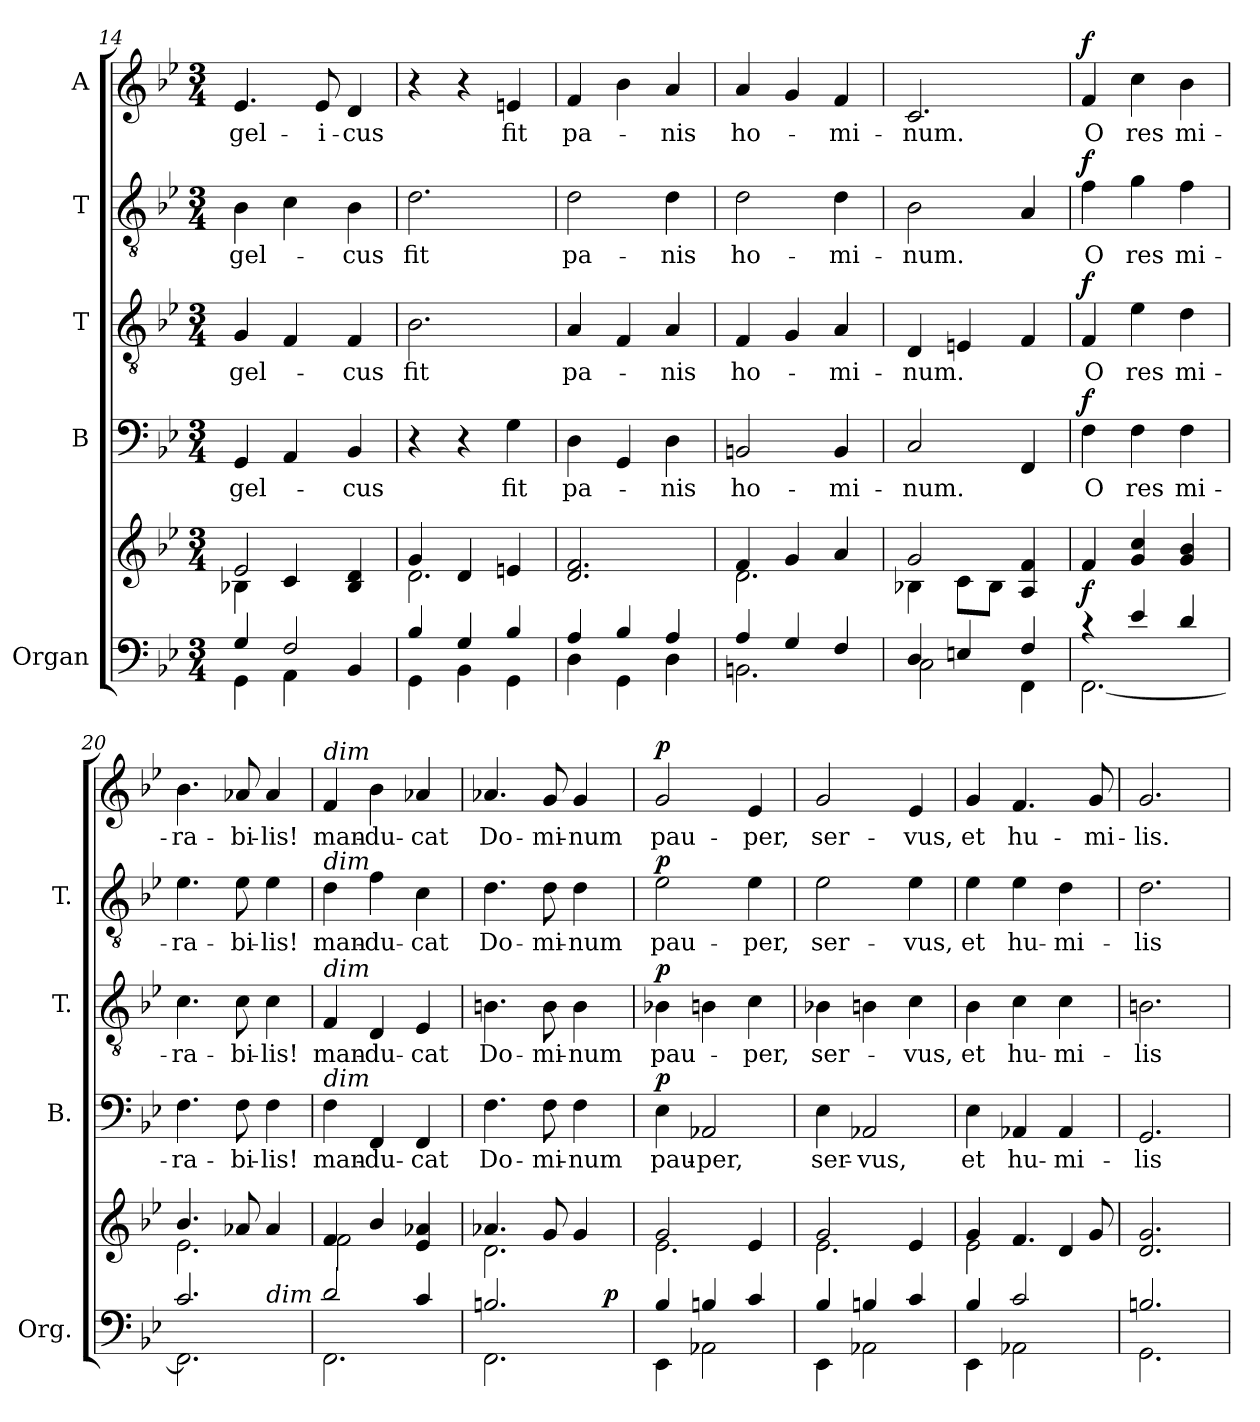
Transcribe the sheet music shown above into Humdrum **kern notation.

**kern	**kern	**dynam	**kern	**text	**dynam	**kern	**text	**dynam	**kern	**text	**dynam	**kern	**text	**dynam
*part5	*part5	*part5	*part4	*part4	*part4	*part3	*part3	*part3	*part2	*part2	*part2	*part1	*part1	*part1
*staff6	*staff5	*staff5/6	*staff4	*staff4	*staff4	*staff3	*staff3	*staff3	*staff2	*staff2	*staff2	*staff1	*staff1	*staff1
*I"Organ	*	*	*I"B	*	*	*I"T	*	*	*I"T	*	*	*I"A	*	*
*I'Org.	*	*	*I'B.	*	*	*I'T.	*	*	*I'T.	*	*	*	*	*
*clefF4	*clefG2	*	*clefF4	*	*	*clefGv2	*	*	*clefGv2	*	*	*clefG2	*	*
*	*	*	*	*	*	*ITrd7c12	*	*	*ITrd7c12	*	*	*	*	*
*k[b-e-]	*k[b-e-]	*	*k[b-e-]	*	*	*k[b-e-]	*	*	*k[b-e-]	*	*	*k[b-e-]	*	*
*B-:	*B-:	*	*B-:	*	*	*B-:	*	*	*B-:	*	*	*B-:	*	*
*M3/4	*M3/4	*	*M3/4	*	*	*M3/4	*	*	*M3/4	*	*	*M3/4	*	*
=14	=14	=14	=14	=14	=14	=14	=14	=14	=14	=14	=14	=14	=14	=14
*^	*^	*	*	*	*	*	*	*	*	*	*	*	*	*
!	!	!	!	!	!	!LO:LY:b	!	!	!LO:LY:b	!	!	!LO:LY:b	!	!	!LO:LY:b	!
4G/	4GG\	2e-/	4B-X\	.	4GG/	-gel-	.	4GG/	-gel-	.	4BB-\	-gel-	.	4.e-/	-gel-	.
2F/	4AA\	.	4c/	.	4AA/	.	.	4FF/	.	.	4C\	.	.	.	.	.
!	!	!	!	!	!	!	!	!	!	!	!	!	!	!	!LO:LY:b	!
.	.	.	.	.	.	.	.	.	.	.	.	.	.	8e-/	-i-	.
!	!	!	!	!	!	!LO:LY:b	!	!	!LO:LY:b	!	!	!LO:LY:b	!	!	!LO:LY:b	!
.	4BB-/	4B-/ 4d/	4ryy	.	4BB-/	-cus	.	4FF/	-cus	.	4BB-\	-cus	.	4d/	-cus	.
=15	=15	=15	=15	=15	=15	=15	=15	=15	=15	=15	=15	=15	=15	=15	=15	=15
!	!	!	!	!	!	!	!	!	!LO:LY:b	!	!	!LO:LY:b	!	!	!	!
4B-/	4GG\	4g/	2.d\	.	4r	.	.	2.BB-\	fit	.	2.D\	fit	.	4r	.	.
4G/	4BB-\	4d/	.	.	4r	.	.	.	.	.	.	.	.	4r	.	.
!	!	!	!	!	!	!LO:LY:b	!	!	!	!	!	!	!	!	!LO:LY:b	!
4B-/	4GG\	4en/	.	.	4G\	fit	.	.	.	.	.	.	.	4en/	fit	.
*	*	*v	*v	*	*	*	*	*	*	*	*	*	*	*	*	*
=16	=16	=16	=16	=16	=16	=16	=16	=16	=16	=16	=16	=16	=16	=16	=16
!	!	!	!	!	!LO:LY:b	!	!	!LO:LY:b	!	!	!LO:LY:b	!	!	!LO:LY:b	!
4A/	4D\	2.d/ 2.f/	.	4D\	pa-	.	4AA/	pa-	.	2D\	pa-	.	4f/	pa-	.
4B-/	4GG\	.	.	4GG/	.	.	4FF/	.	.	.	.	.	4b-\	.	.
!	!	!	!	!	!LO:LY:b	!	!	!LO:LY:b	!	!	!LO:LY:b	!	!	!LO:LY:b	!
4A/	4D\	.	.	4D\	-nis	.	4AA/	-nis	.	4D\	-nis	.	4a/	-nis	.
=17	=17	=17	=17	=17	=17	=17	=17	=17	=17	=17	=17	=17	=17	=17	=17
*	*	*^	*	*	*	*	*	*	*	*	*	*	*	*	*
!	!	!	!	!	!	!LO:LY:b	!	!	!LO:LY:b	!	!	!LO:LY:b	!	!	!LO:LY:b	!
4A/	2.BBn\	4f/	2.d\	.	2BBn/	ho-	.	4FF/	ho-	.	2D\	ho-	.	4a/	ho-	.
4G/	.	4g/	.	.	.	.	.	4GG/	.	.	.	.	.	4g/	.	.
!	!	!	!	!	!	!LO:LY:b	!	!	!LO:LY:b	!	!	!LO:LY:b	!	!	!LO:LY:b	!
4F/	.	4a/	.	.	4BB/	-mi-	.	4AA/	-mi-	.	4D\	-mi-	.	4f/	-mi-	.
=18	=18	=18	=18	=18	=18	=18	=18	=18	=18	=18	=18	=18	=18	=18	=18	=18
!	!	!	!	!	!	!LO:LY:b	!	!	!LO:LY:b	!	!	!LO:LY:b	!	!	!LO:LY:b	!
4D/	2C\	2g/	4B-X\	.	2C/	-num.	.	4DD/	-num.	.	2BB-\	-num.	.	2.c/	-num.	.
4En/	.	.	8c\L	.	.	.	.	4EEn/	.	.	.	.	.	.	.	.
.	.	.	8B-\J	.	.	.	.	.	.	.	.	.	.	.	.	.
4F/	4FF\	4A/ 4f/	4ryy	.	4FF/	.	.	4FF/	.	.	4AA/	.	.	.	.	.
!!LO:LB:g=z
=19	=19	=19	=19	=19	=19	=19	=19	=19	=19	=19	=19	=19	=19	=19	=19	=19
!	!	!	!	!LO:DY:a=2	!	!LO:LY:b	!LO:DY:a	!	!LO:LY:b	!LO:DY:a	!	!LO:LY:b	!LO:DY:a	!	!LO:LY:b	!LO:DY:a
*	*	*v	*v	*	*	*	*	*	*	*	*	*	*	*	*	*
4rc	[<2.FF\	4f/	f	4F\	O	f	4FF/	O	f	4F\	O	f	4f/	O	f
!	!	!	!	!	!LO:LY:b	!	!	!LO:LY:b	!	!	!LO:LY:b	!	!	!LO:LY:b	!
4e-/	.	4g/ 4cc/	.	4F\	res	.	4E-\	res	.	4G\	res	.	4cc\	res	.
!	!	!	!	!	!LO:LY:b	!	!	!LO:LY:b	!	!	!LO:LY:b	!	!	!LO:LY:b	!
4d/	.	4g/ 4b-/	.	4F\	mi-	.	4D\	mi-	.	4F\	mi-	.	4b-\	mi-	.
=20	=20	=20	=20	=20	=20	=20	=20	=20	=20	=20	=20	=20	=20	=20	=20
*	*	*^	*	*	*	*	*	*	*	*	*	*	*	*	*
!	!	!	!	!	!	!LO:LY:b	!	!	!LO:LY:b	!	!	!LO:LY:b	!	!	!LO:LY:b	!
*	*^	*	*	*	*	*	*	*	*	*	*	*	*	*	*	*
2.c/	2.FF\]	2ryy	4.b-/	2.e-\	.	4.F\	-ra-	.	4.C\	-ra-	.	4.E-\	-ra-	.	4.b-\	-ra-	.
!	!	!	!	!	!	!	!LO:LY:b	!	!	!LO:LY:b	!	!	!LO:LY:b	!	!	!LO:LY:b	!
.	.	.	8a-X/	.	.	8F\	-bi-	.	8C\	-bi-	.	8E-\	-bi-	.	8a-X/	-bi-	.
!	!	!LO:TX:a:i:t=dim	!	!	!	!	!	!	!	!	!	!	!	!	!	!	!
!	!	!	!	!	!	!	!LO:LY:b	!	!	!LO:LY:b	!	!	!LO:LY:b	!	!	!LO:LY:b	!
.	.	4ryy	4a-/	.	.	4F\	-lis!	.	4C\	-lis!	.	4E-\	-lis!	.	4a-/	-lis!	.
=21	=21	=21	=21	=21	=21	=21	=21	=21	=21	=21	=21	=21	=21	=21	=21	=21	=21
!	!	!	!	!	!	!	!	!	!	!	!	!	!	!	!LO:TX:a:i:t=dim	!	!
!	!	!	!	!	!	!	!	!	!	!	!	!LO:TX:a:i:t=dim	!	!	!	!	!
!	!	!	!	!	!	!	!	!	!LO:TX:a:i:t=dim	!	!	!	!	!	!	!	!
!	!	!	!	!	!	!LO:TX:a:i:t=dim	!	!	!	!	!	!	!	!	!	!	!
!	!	!	!	!	!	!	!LO:LY:b	!	!	!LO:LY:b	!	!	!LO:LY:b	!	!	!LO:LY:b	!
*	*v	*v	*	*	*	*	*	*	*	*	*	*	*	*	*	*	*
2d/	2.FF\	4f/	2f\	.	4F\	man-	.	4FF/	man-	.	4D\	man-	.	4f/	man-	.
!	!	!	!	!	!	!LO:LY:b	!	!	!LO:LY:b	!	!	!LO:LY:b	!	!	!LO:LY:b	!
.	.	4b-/	.	.	4FF/	-du-	.	4DD/	-du-	.	4F\	-du-	.	4b-\	-du-	.
!	!	!	!	!	!	!LO:LY:b	!	!	!LO:LY:b	!	!	!LO:LY:b	!	!	!LO:LY:b	!
4c/	.	4e-/ 4a-X/	4ryy	.	4FF/	-cat	.	4EE-/	-cat	.	4C\	-cat	.	4a-X/	-cat	.
=22	=22	=22	=22	=22	=22	=22	=22	=22	=22	=22	=22	=22	=22	=22	=22	=22
!	!	!	!	!	!	!LO:LY:b	!	!	!LO:LY:b	!	!	!LO:LY:b	!	!	!LO:LY:b	!
*	*^	*	*	*	*	*	*	*	*	*	*	*	*	*	*	*
2.Bn/	2.FF\	2ryy	4.a-X/	2.d\	.	4.F\	Do-	.	4.BBn\	Do-	.	4.D\	Do-	.	4.a-X/	Do-	.
!	!	!	!	!	!	!	!LO:LY:b	!	!	!LO:LY:b	!	!	!LO:LY:b	!	!	!LO:LY:b	!
.	.	.	8g/	.	.	8F\	-mi-	.	8BB\	-mi-	.	8D\	-mi-	.	8g/	-mi-	.
!	!	!	!	!	!	!	!LO:LY:b	!	!	!LO:LY:b	!	!	!LO:LY:b	!	!	!LO:LY:b	!
.	.	8ryy	4g/	.	.	4F\	-num	.	4BB\	-num	.	4D\	-num	.	4g/	-num	.
!	!	!	!	!	!LO:DY:a=2	!	!	!	!	!	!	!	!	!	!	!	!
.	.	8ryy	.	.	p	.	.	.	.	.	.	.	.	.	.	.	.
=23	=23	=23	=23	=23	=23	=23	=23	=23	=23	=23	=23	=23	=23	=23	=23	=23	=23
!	!	!	!	!	!	!	!LO:LY:b	!LO:DY:a	!	!LO:LY:b	!LO:DY:a	!	!LO:LY:b	!LO:DY:a	!	!LO:LY:b	!LO:DY:a
*	*v	*v	*	*	*	*	*	*	*	*	*	*	*	*	*	*	*
4B-/	4EE-\	2g/	2.e-\	.	4E-\	pau-	p	4BB-X\	pau-	p	2E-\	pau-	p	2g/	pau-	p
!	!	!	!	!	!	!LO:LY:b	!	!	!	!	!	!	!	!	!	!
4Bn/	2AA-X\	.	.	.	2AA-X/	-per,	.	4BBn\	.	.	.	.	.	.	.	.
!	!	!	!	!	!	!	!	!	!LO:LY:b	!	!	!LO:LY:b	!	!	!LO:LY:b	!
4c/	.	4e-/	.	.	.	.	.	4C\	-per,	.	4E-\	-per,	.	4e-/	-per,	.
=24	=24	=24	=24	=24	=24	=24	=24	=24	=24	=24	=24	=24	=24	=24	=24	=24
!	!	!	!	!	!	!LO:LY:b	!	!	!LO:LY:b	!	!	!LO:LY:b	!	!	!LO:LY:b	!
4B-/	4EE-\	2g/	2.e-\	.	4E-\	ser-	.	4BB-X\	ser-	.	2E-\	ser-	.	2g/	ser-	.
!	!	!	!	!	!	!LO:LY:b	!	!	!	!	!	!	!	!	!	!
4Bn/	2AA-X\	.	.	.	2AA-X/	-vus,	.	4BBn\	.	.	.	.	.	.	.	.
!	!	!	!	!	!	!	!	!	!LO:LY:b	!	!	!LO:LY:b	!	!	!LO:LY:b	!
4c/	.	4e-/	.	.	.	.	.	4C\	-vus,	.	4E-\	-vus,	.	4e-/	-vus,	.
!!LO:PB:g=z
=25	=25	=25	=25	=25	=25	=25	=25	=25	=25	=25	=25	=25	=25	=25	=25	=25
!	!	!	!	!	!	!LO:LY:b	!	!	!LO:LY:b	!	!	!LO:LY:b	!	!	!LO:LY:b	!
4B-/	4EE-\	4g/	2e-\	.	4E-\	et	.	4BB-\	et	.	4E-\	et	.	4g/	et	.
!	!	!	!	!	!	!LO:LY:b	!	!	!LO:LY:b	!	!	!LO:LY:b	!	!	!LO:LY:b	!
2c/	2AA-X\	4.f/	.	.	4AA-X/	hu-	.	4C\	hu-	.	4E-\	hu-	.	4.f/	hu-	.
!	!	!	!	!	!	!LO:LY:b	!	!	!LO:LY:b	!	!	!LO:LY:b	!	!	!	!
.	.	.	4d/	.	4AA-/	-mi-	.	4C\	-mi-	.	4D\	-mi-	.	.	.	.
!	!	!	!	!	!	!	!	!	!	!	!	!	!	!	!LO:LY:b	!
.	.	8g/	.	.	.	.	.	.	.	.	.	.	.	8g/	-mi-	.
*	*	*v	*v	*	*	*	*	*	*	*	*	*	*	*	*	*
=26	=26	=26	=26	=26	=26	=26	=26	=26	=26	=26	=26	=26	=26	=26	=26
!	!	!	!	!	!LO:LY:b	!	!	!LO:LY:b	!	!	!LO:LY:b	!	!	!LO:LY:b	!
2.Bn/	2.GG\	2.d/ 2.g/	.	2.GG/	-lis	.	2.BBn\	-lis	.	2.D\	-lis	.	2.g/	-lis.	.
*v	*v	*	*	*	*	*	*	*	*	*	*	*	*	*	*
=	=	=	=	=	=	=	=	=	=	=	=	=	=	=
*-	*-	*-	*-	*-	*-	*-	*-	*-	*-	*-	*-	*-	*-	*-
